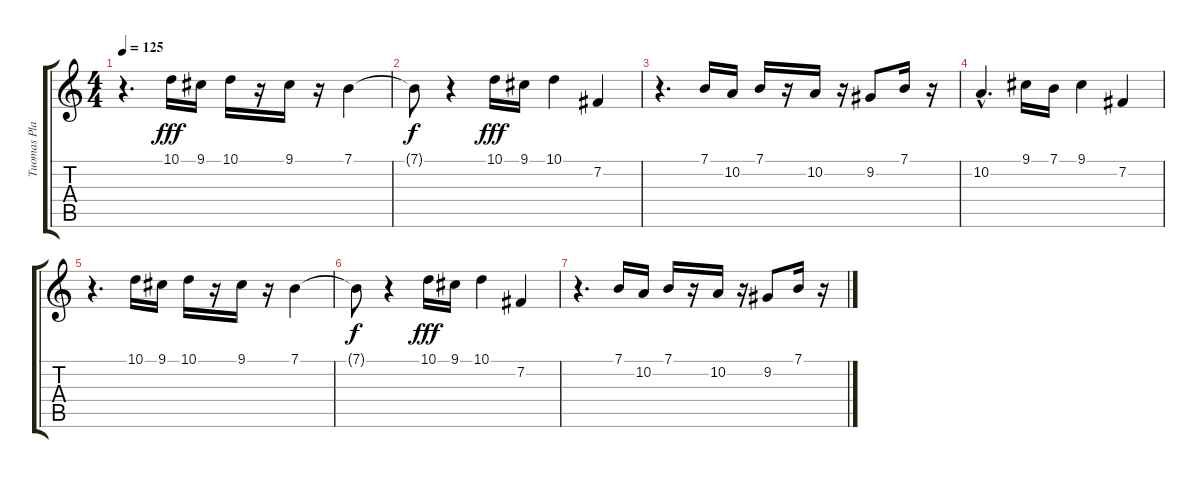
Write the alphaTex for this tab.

\track ("Tuomas Planman" "Tuomas Pla") {instrument synthstrings1}
\staff {score tabs}
\tuning (E4 B3 G3 D3 A2 E2) {hide}
\ts (4 4)
\tempo 125
\clef g2
\ks c
r.4{d dy fff} 10.1.16 9.1.16 10.1.16 r.16 9.1.16 r.16 7.1.4 |
7.1{t}.8{dy f} r.4 10.1.16{dy fff} 9.1.16 10.1.4 7.2.4 |
r.4{d} 7.1.16 10.2.16 7.1.16 r.16 10.2.16 r.16 9.2.8 7.1.16 r.16 |
10.2{hac}.4{d} 9.1.16 7.1.16 9.1.4 7.2.4 |
r.4{d} 10.1.16 9.1.16 10.1.16 r.16 9.1.16 r.16 7.1.4 |
7.1{t}.8{dy f} r.4 10.1.16{dy fff} 9.1.16 10.1.4 7.2.4 |
r.4{d} 7.1.16 10.2.16 7.1.16 r.16 10.2.16 r.16 9.2.8 7.1.16 r.16
